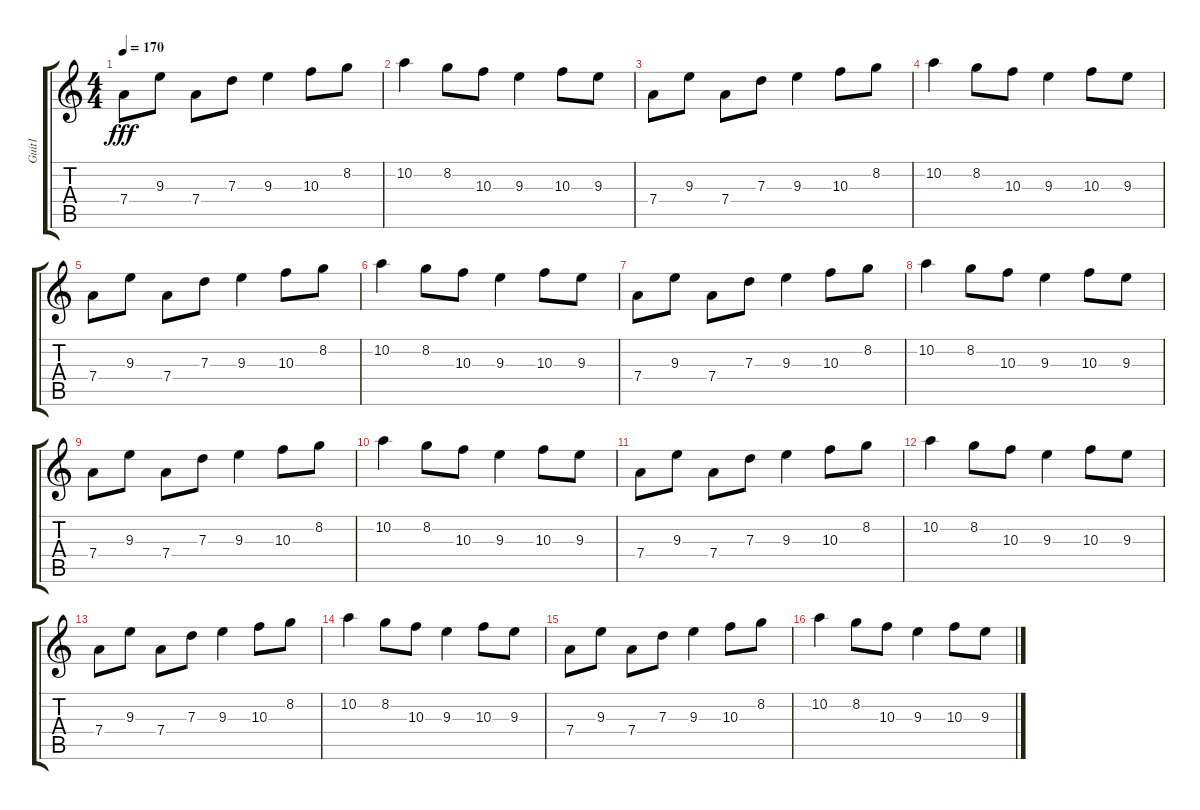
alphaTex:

\track ("Guit1" "Guit1") {instrument overdrivenguitar}
\staff {score tabs}
\tuning (E4 B3 G3 D3 A2 E2) {hide}
\ts (4 4)
\tempo 170
\clef g2
\ks c
7.4.8{dy fff} 9.3.8 7.4.8 7.3.8 9.3.4 10.3.8 8.2.8 |
10.2.4 8.2.8 10.3.8 9.3.4 10.3.8 9.3.8 |
7.4.8 9.3.8 7.4.8 7.3.8 9.3.4 10.3.8 8.2.8 |
10.2.4 8.2.8 10.3.8 9.3.4 10.3.8 9.3.8 |
7.4.8 9.3.8 7.4.8 7.3.8 9.3.4 10.3.8 8.2.8 |
10.2.4 8.2.8 10.3.8 9.3.4 10.3.8 9.3.8 |
7.4.8 9.3.8 7.4.8 7.3.8 9.3.4 10.3.8 8.2.8 |
10.2.4 8.2.8 10.3.8 9.3.4 10.3.8 9.3.8 |
7.4.8 9.3.8 7.4.8 7.3.8 9.3.4 10.3.8 8.2.8 |
10.2.4 8.2.8 10.3.8 9.3.4 10.3.8 9.3.8 |
7.4.8 9.3.8 7.4.8 7.3.8 9.3.4 10.3.8 8.2.8 |
10.2.4 8.2.8 10.3.8 9.3.4 10.3.8 9.3.8 |
7.4.8 9.3.8 7.4.8 7.3.8 9.3.4 10.3.8 8.2.8 |
10.2.4 8.2.8 10.3.8 9.3.4 10.3.8 9.3.8 |
7.4.8 9.3.8 7.4.8 7.3.8 9.3.4 10.3.8 8.2.8 |
10.2.4 8.2.8 10.3.8 9.3.4 10.3.8 9.3.8
